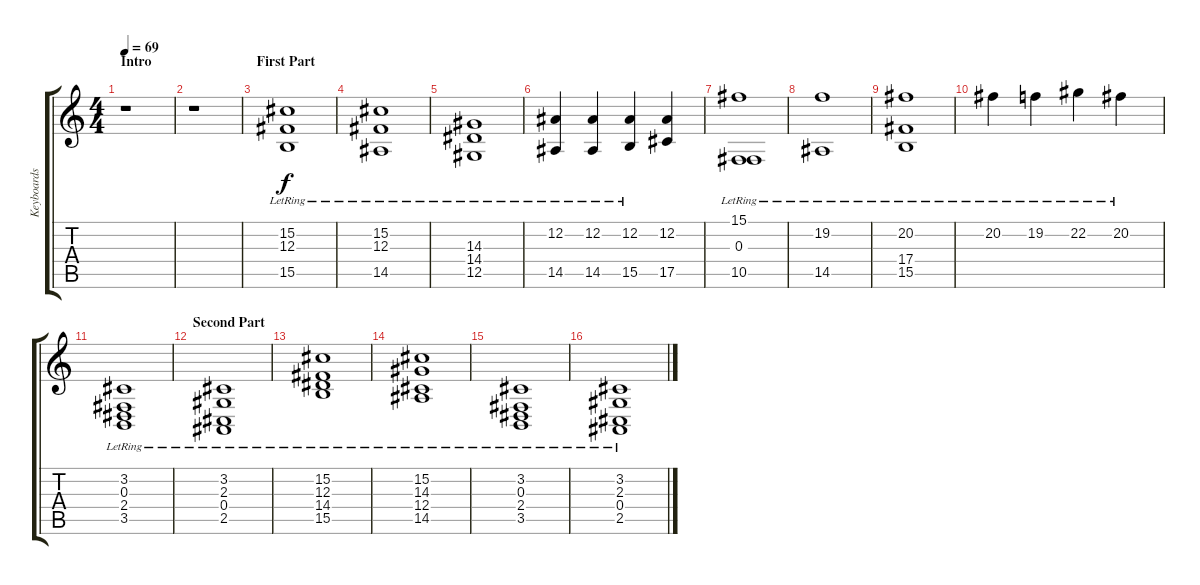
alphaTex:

\track ("Keyboards II" "Keyboards ") {instrument stringensemble1}
\staff {score tabs}
\tuning (Eb4 Bb3 Gb3 Db3 Ab2 Eb2) {hide}
\ts (4 4)
\section ("" "Intro")
\tempo 69
\clef g2
\ks c
r.1{dy f instrument stringensemble1} |
r.1 |
\section ("" "First Part")
(15.2{lr} 12.3{lr} 15.5{lr}).1 |
(15.2{lr} 12.3{lr} 14.5{lr}).1 |
(14.3{lr} 14.4{lr} 12.5{lr}).1 |
(12.2{lr} 14.5{lr}).4 (12.2{lr} 14.5{lr}).4 (12.2{lr} 15.5{lr}).4 (12.2 17.5).4 |
(15.1{lr} 0.3{lr} 10.5{lr}).1 |
(19.2{lr} 14.5{lr}).1 |
(20.2{lr} 17.4{lr} 15.5{lr}).1 |
20.2{lr}.4 19.2{lr}.4 22.2{lr}.4 20.2{lr}.4 |
(3.2{lr} 0.3{lr} 2.4{lr} 3.5{lr}).1 |
\section ("" "Second Part")
(3.2{lr} 2.3{lr} 0.4{lr} 2.5{lr}).1 |
(15.2{lr} 12.3{lr} 14.4{lr} 15.5{lr}).1 |
(15.2{lr} 14.3{lr} 12.4{lr} 14.5{lr}).1 |
(3.2{lr} 0.3{lr} 2.4{lr} 3.5{lr}).1 |
(3.2{lr} 2.3{lr} 0.4{lr} 2.5{lr}).1
